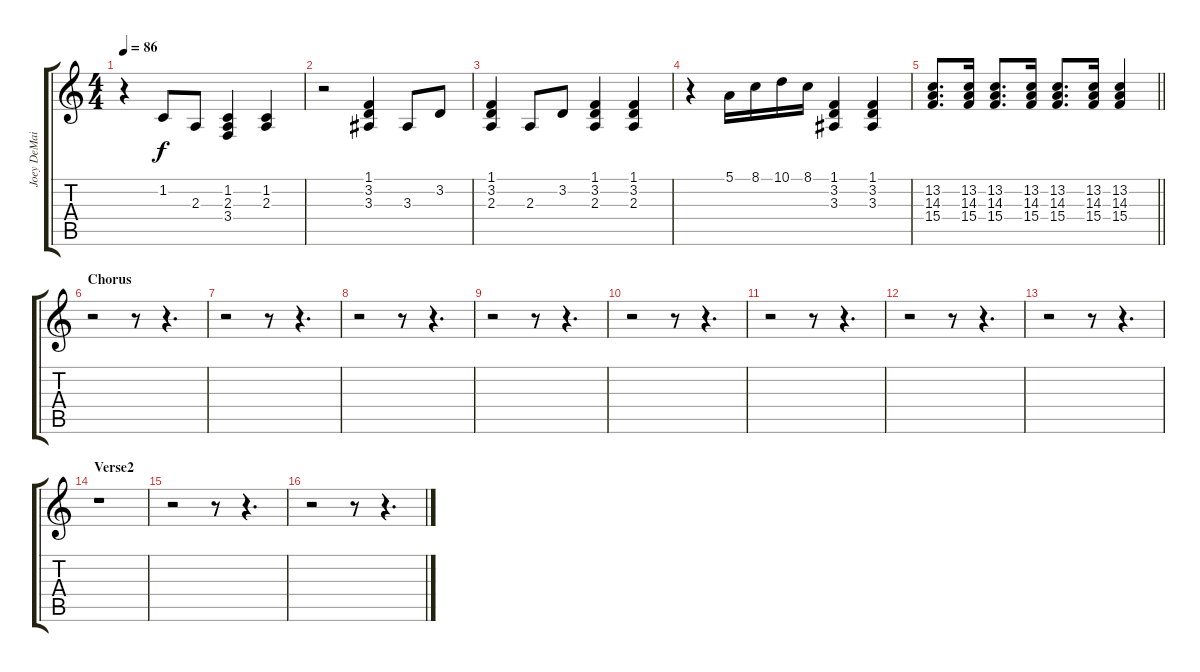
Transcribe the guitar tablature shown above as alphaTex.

\track ("Joey DeMaio - Piano right hand" "Joey DeMai") {instrument acousticgrandpiano}
\staff {score tabs}
\tuning (E4 B3 G3 D3 A2 E2) {hide}
\ts (4 4)
\tempo 86
\clef g2
\ks c
r.4{dy f} 1.2.8 2.3.8 (1.2 2.3 3.4).4 (1.2 2.3).4 |
r.2 (1.1 3.2 3.3).4 3.3.8 3.2.8 |
(1.1 3.2 2.3).4 2.3.8 3.2.8 (1.1 3.2 2.3).4 (1.1 3.2 2.3).4 |
r.4 5.1.16{volume 10} 8.1.16 10.1.16 8.1.16 (1.1 3.2 3.3).4{volume 13} (1.1 3.2 3.3).4 |
\barLineRight lightlight
(13.2 14.3 15.4).8{d} (13.2 14.3 15.4).16 (13.2 14.3 15.4).8{d volume 14} (13.2 14.3 15.4).16 (13.2 14.3 15.4).8{d volume 15} (13.2 14.3 15.4).16 (13.2 14.3 15.4).4{volume 16} |
\section ("" "Chorus")
r.2 r.8 r.4{d} |
r.2 r.8 r.4{d} |
r.2 r.8 r.4{d} |
r.2 r.8 r.4{d} |
r.2 r.8 r.4{d} |
r.2 r.8 r.4{d} |
r.2 r.8 r.4{d} |
r.2 r.8 r.4{d} |
\section ("" "Verse2")
r.1 |
r.2 r.8 r.4{d} |
r.2 r.8 r.4{d}
